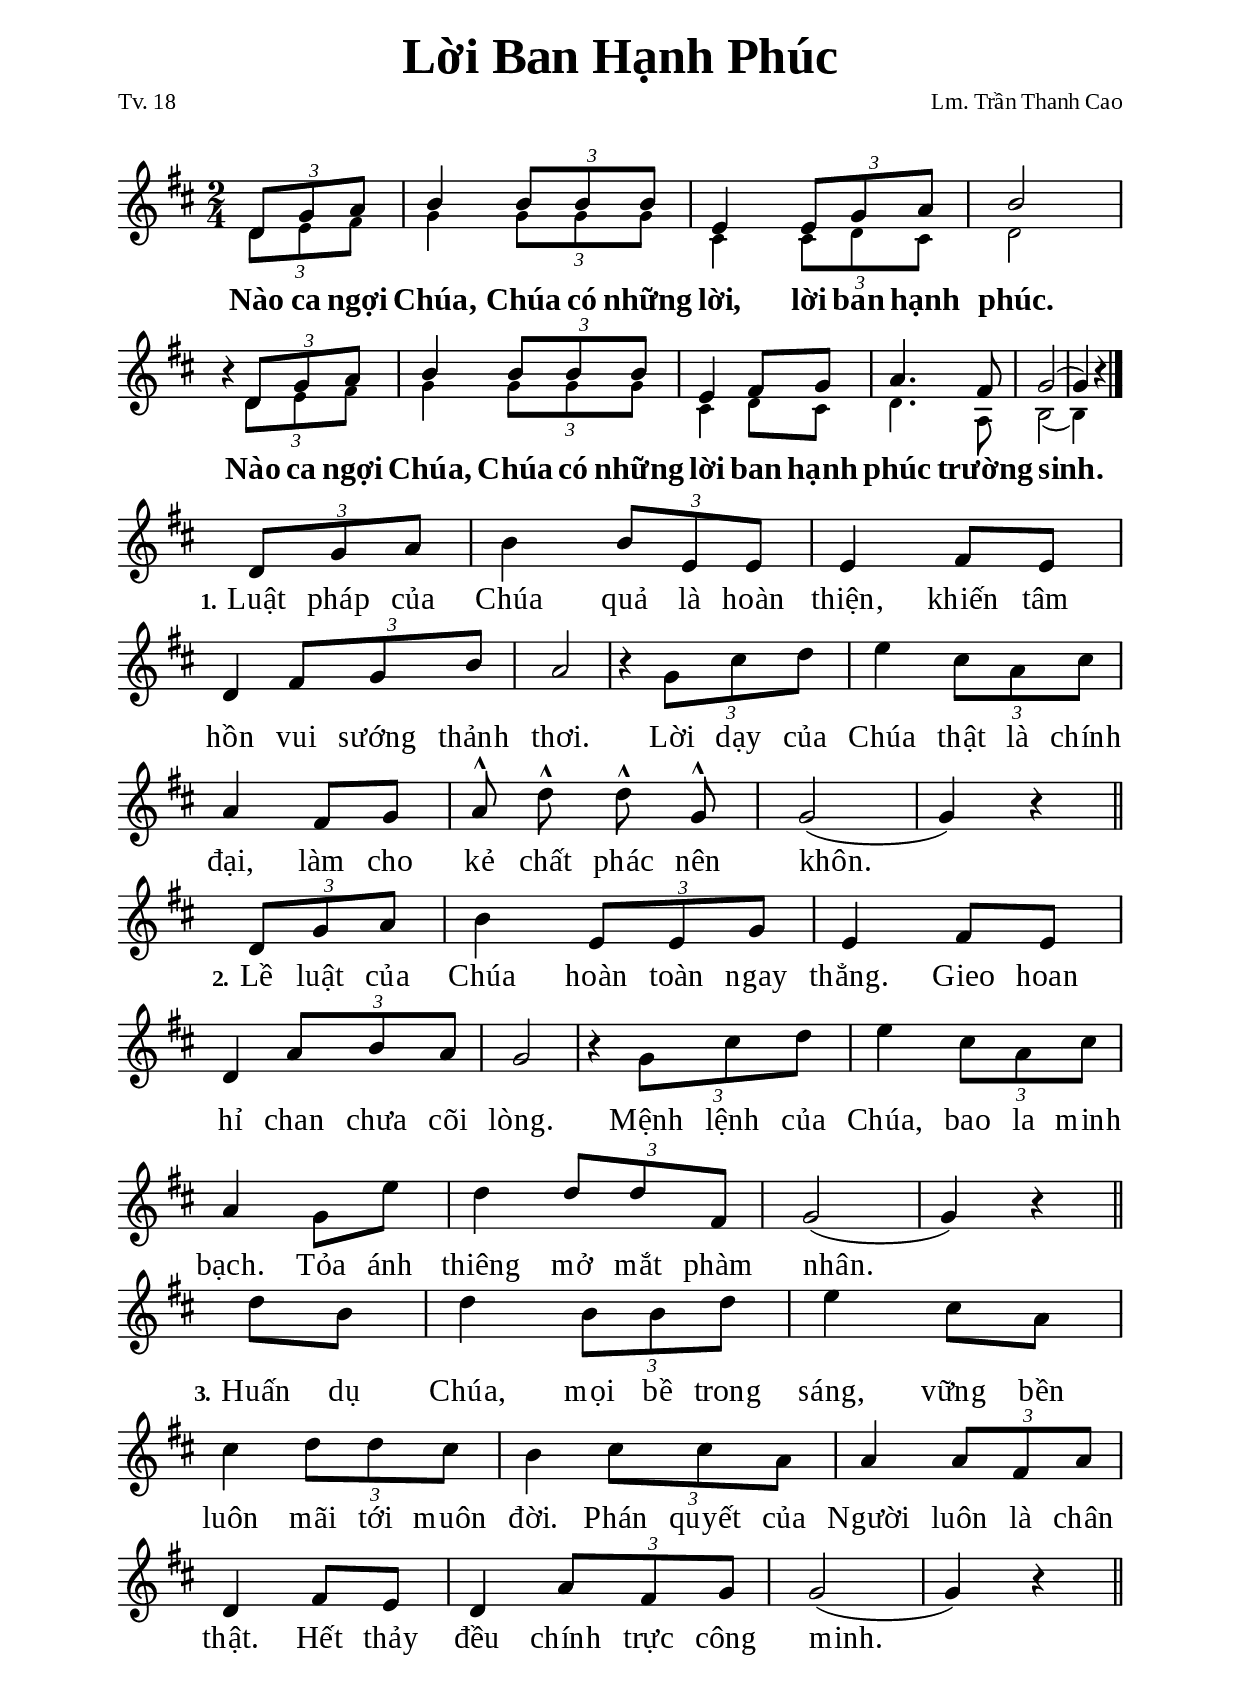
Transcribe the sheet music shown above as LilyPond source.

% Cài đặt chung
\version "2.20.0"
\include "english.ly"

\header {
  title = \markup { \fontsize #3 "Lời Ban Hạnh Phúc" }
  poet = "Tv. 18"
  composer = "Lm. Trần Thanh Cao"
  arranger = " "
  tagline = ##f
}

\paper {
  #(set-paper-size "a4")
  top-margin = 10\mm
  bottom-margin = 10\mm
  left-margin = 20\mm
  right-margin = 20\mm
  indent = #0
  #(define fonts
    (make-pango-font-tree
      "Liberation Serif"
      "Liberation Serif"
      "Liberation Serif"
      (/ 20 20)))
  page-count = #1
}

% Nhạc điệp khúc
nhacDiepKhucSop = \relative c' {
  \partial 4 \tuplet 3/2 { d8 g a } |
  b4 \tuplet 3/2 { b8 b b } |
  e,4 \tuplet 3/2 { e8 g a } |
  b2 |
  r4 \tuplet 3/2 { d,8 g a } |
  b4 \tuplet 3/2 { b8 b b } |
  e,4 fs8 g |
  a4. fs8 |
  g2 ( |
  g4) r \bar "|."
}

nhacDiepKhucBas = \relative c' {
  \partial 4 \tuplet 3/2 { d8 e fs } |
  g4 \tuplet 3/2 { g8 g g } |
  cs,4 \tuplet 3/2 { cs8 d cs } |
  d2 |
  r4 \tuplet 3/2 { d8 e fs } |
  g4 \tuplet 3/2 { g8 g g } |
  cs,4 d8 cs |
  d4. a8 |
  b2 ( |
  b4) r
}

% Nhạc phiên khúc
nhacPhienKhucMot = \relative c' {
  \partial 4 \tuplet 3/2 { d8 g a } |
  b4 \tuplet 3/2 { b8 e, e } |
  e4 fs8 e |
  d4 \tuplet 3/2 { fs8 g b } |
  a2 |
  r4 \tuplet 3/2 { g8 cs d } |
  e4 \tuplet 3/2 { cs8 a cs } |
  a4 fs8 g |
  \autoBeamOff
  a8 ^^ d ^^ d ^^ g, ^^ |
  \autoBeamOn
  g2 ( |
  g4) r \bar "||"
}

nhacPhienKhucHai = \relative c' {
  \partial 4 \tuplet 3/2 { d8 g a } |
  b4 \tuplet 3/2 { e,8 e g} |
  e4 fs8 e |
  d4 \tuplet 3/2 { a'8 b a } |
  g2 |
  r4 \tuplet 3/2 { g8 cs d } |
  e4 \tuplet 3/2 { cs8 a cs } |
  a4 g8 e' |
  d4 \tuplet 3/2 { d8 d fs, } |
  g2 ( |
  g4) r \bar "||"
}

nhacPhienKhucBa = \relative c'' {
  \partial 4 d8 b |
  d4 \tuplet 3/2 { b8 b d } |
  e4 cs8 a |
  cs4 \tuplet 3/2 { d8 d cs } |
  b4 \tuplet 3/2 { cs8 cs a } |
  a4 \tuplet 3/2 { a8 fs a } |
  d,4 fs8 e |
  d4 \tuplet 3/2 { a'8 fs g } |
  g2 ( |
  g4) r \bar "||"
}

% Lời điệp khúc
loiDiepKhuc = \lyricmode {
  Nào ca ngợi Chúa,
  Chúa có những lời, lời ban hạnh phúc.
  Nào ca ngợi Chúa,
  Chúa có những lời ban hạnh phúc trường sinh.
}

% Lời phiên khúc
loiPhienKhucMot = \lyricmode {
  \set stanza = #"1."
  Luật pháp của Chúa quả là hoàn thiện,
  khiến tâm hồn vui sướng thảnh thơi.
  Lời dạy của Chúa thật là chính đại,
  làm cho kẻ chất phác nên khôn.
}

loiPhienKhucHai = \lyricmode {
  \set stanza = #"2."
  Lề luật của Chúa hoàn toàn ngay thẳng.
  Gieo hoan hỉ chan chưa cõi lòng.
  Mệnh lệnh của Chúa, bao la minh bạch.
  Tỏa ánh thiêng mở mắt phàm nhân.
}

loiPhienKhucBa = \lyricmode {
  \set stanza = #"3."
  Huấn dụ Chúa, mọi bề trong sáng,
  vững bền luôn mãi tới muôn đời.
  Phán quyết của Người luôn là chân thật.
  Hết thảy đều chính trực công minh.
}


% Dàn trang
\score {
  \new ChoirStaff <<
    \new Staff = diepKhuc \with {
        \consists "Merge_rests_engraver"
        \magnifyStaff #(magstep +1)
      }
      <<
      \new Voice = beSop {
        \voiceOne \key d \major \time 2/4 \nhacDiepKhucSop
      }
      \new Voice = beBas {
        \override NoteHead.font-size = #-2
        \voiceTwo \key d \major \time 2/4 \nhacDiepKhucBas
      }
    >>
    \new Lyrics \lyricsto beSop \loiDiepKhuc
  >>
  \layout {
    \override Lyrics.LyricText.font-series = #'bold
    \override Lyrics.LyricText.font-size = #+3
    \override Lyrics.LyricSpace.minimum-distance = #0.5
    \override Score.BarNumber.break-visibility = ##(#f #f #f)
    \override Score.SpacingSpanner.uniform-stretching = ##t
  }
}

\score {
  \new ChoirStaff <<
    \new Staff = phienKhuc \with {
        \magnifyStaff #(magstep +1)
      }
      <<
      \new Voice = beSop {
        \key d \major \time 2/4 \nhacPhienKhucMot
      }
    >>
    \new Lyrics \lyricsto beSop \loiPhienKhucMot
  >>
  \layout {
    \override Staff.TimeSignature.transparent = ##t
    \override Lyrics.LyricText.font-size = #+3
    \override Lyrics.LyricSpace.minimum-distance = #2.0
    \override Score.BarNumber.break-visibility = ##(#f #f #f)
    \override Score.SpacingSpanner.uniform-stretching = ##t
  }
}

\score {
  \new ChoirStaff <<
    \new Staff = phienKhuc \with {
        \magnifyStaff #(magstep +1)
      }
      <<
      \new Voice = beSop {
        \key d \major \time 2/4 \nhacPhienKhucHai
      }
    >>
    \new Lyrics \lyricsto beSop \loiPhienKhucHai
  >>
  \layout {
    \override Staff.TimeSignature.transparent = ##t
    \override Lyrics.LyricText.font-size = #+3
    \override Lyrics.LyricSpace.minimum-distance = #2.0
    \override Score.BarNumber.break-visibility = ##(#f #f #f)
    \override Score.SpacingSpanner.uniform-stretching = ##t
  }
}

\score {
  \new ChoirStaff <<
    \new Staff = phienKhuc \with {
        \magnifyStaff #(magstep +1)
      }
      <<
      \new Voice = beSop {
        \key d \major \time 2/4 \nhacPhienKhucBa
      }
    >>
    \new Lyrics \lyricsto beSop \loiPhienKhucBa
  >>
  \layout {
    \override Staff.TimeSignature.transparent = ##t
    \override Lyrics.LyricText.font-size = #+3
    \override Lyrics.LyricSpace.minimum-distance = #2.0
    \override Score.BarNumber.break-visibility = ##(#f #f #f)
    \override Score.SpacingSpanner.uniform-stretching = ##t
  }
}
